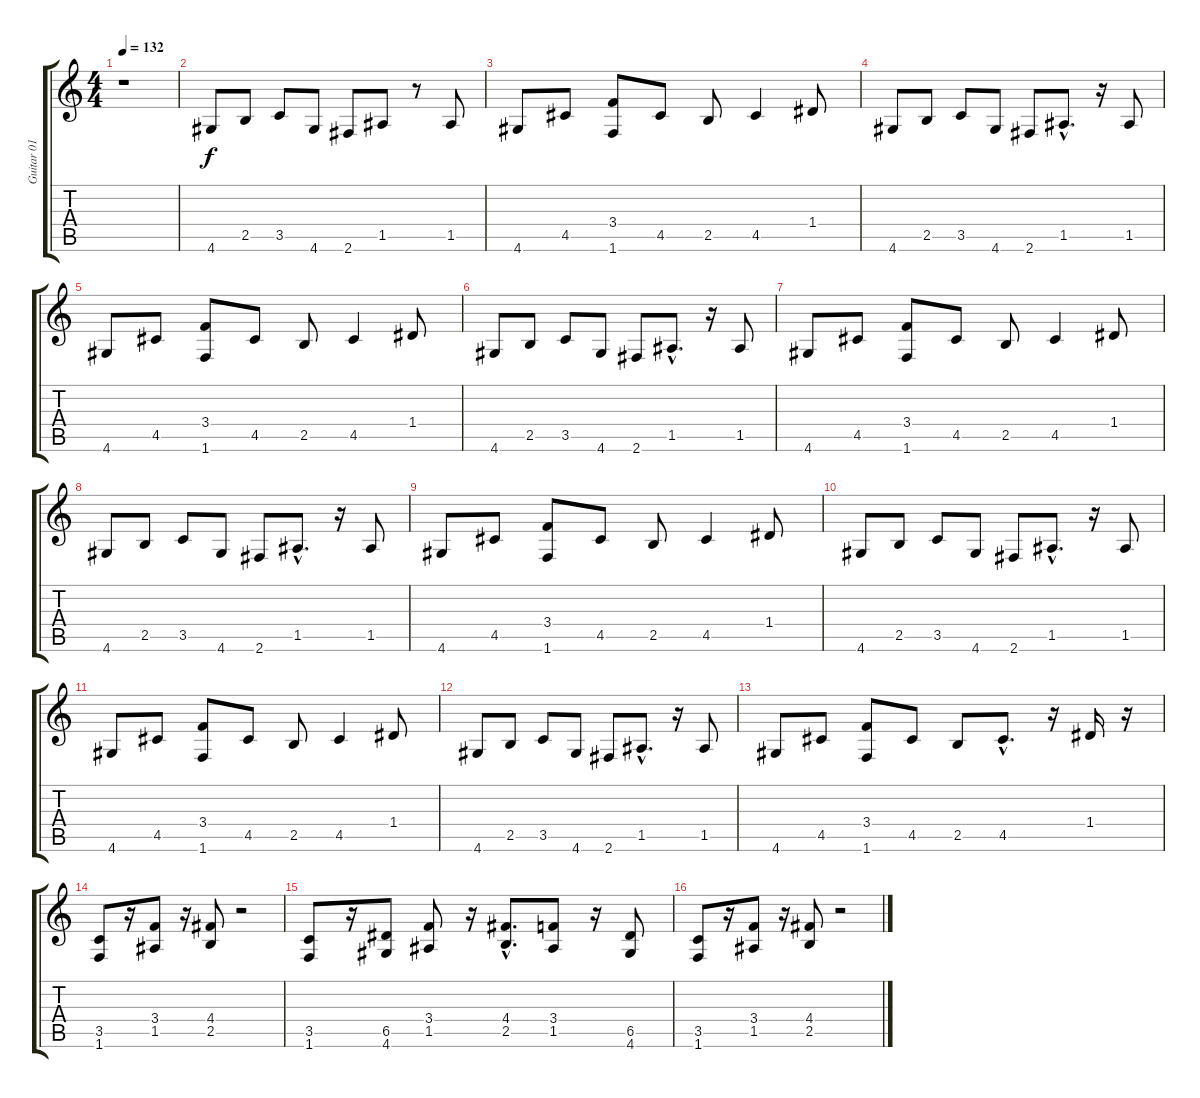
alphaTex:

\track ("Guitar 01" "Guitar 01") {instrument distortionguitar}
\staff {score tabs}
\tuning (E4 B3 G3 D3 A2 E2) {hide}
\ts (4 4)
\tempo 132
\clef g2
\ks c
r.1{dy f instrument distortionguitar} |
4.6.8 2.5.8 3.5.8 4.6.8 2.6.8 1.5.8 r.8 1.5.8 |
4.6.8 4.5.8 (3.4 1.6).8 4.5.8 2.5.8 4.5.4 1.4.8 |
4.6.8 2.5.8 3.5.8 4.6.8 2.6.8 1.5{hac}.8{d} r.16 1.5.8 |
4.6.8 4.5.8 (3.4 1.6).8 4.5.8 2.5.8 4.5.4 1.4.8 |
4.6.8 2.5.8 3.5.8 4.6.8 2.6.8 1.5{hac}.8{d} r.16 1.5.8 |
4.6.8 4.5.8 (3.4 1.6).8 4.5.8 2.5.8 4.5.4 1.4.8 |
4.6.8 2.5.8 3.5.8 4.6.8 2.6.8 1.5{hac}.8{d} r.16 1.5.8 |
4.6.8 4.5.8 (3.4 1.6).8 4.5.8 2.5.8 4.5.4 1.4.8 |
4.6.8 2.5.8 3.5.8 4.6.8 2.6.8 1.5{hac}.8{d} r.16 1.5.8 |
4.6.8 4.5.8 (3.4 1.6).8 4.5.8 2.5.8 4.5.4 1.4.8 |
4.6.8 2.5.8 3.5.8 4.6.8 2.6.8 1.5{hac}.8{d} r.16 1.5.8 |
4.6.8 4.5.8 (3.4 1.6).8 4.5.8 2.5.8 4.5{hac}.8{d} r.16 1.4.16 r.16 |
(3.5 1.6).8 r.16 (3.4 1.5).8 r.16 (4.4 2.5).8 r.2 |
(3.5 1.6).8 r.16 (6.5 4.6).8 (3.4 1.5).8 r.16 (4.4{hac} 2.5{hac}).8{d} (3.4 1.5).8 r.16 (6.5 4.6).8 |
(3.5 1.6).8 r.16 (3.4 1.5).8 r.16 (4.4 2.5).8 r.2
